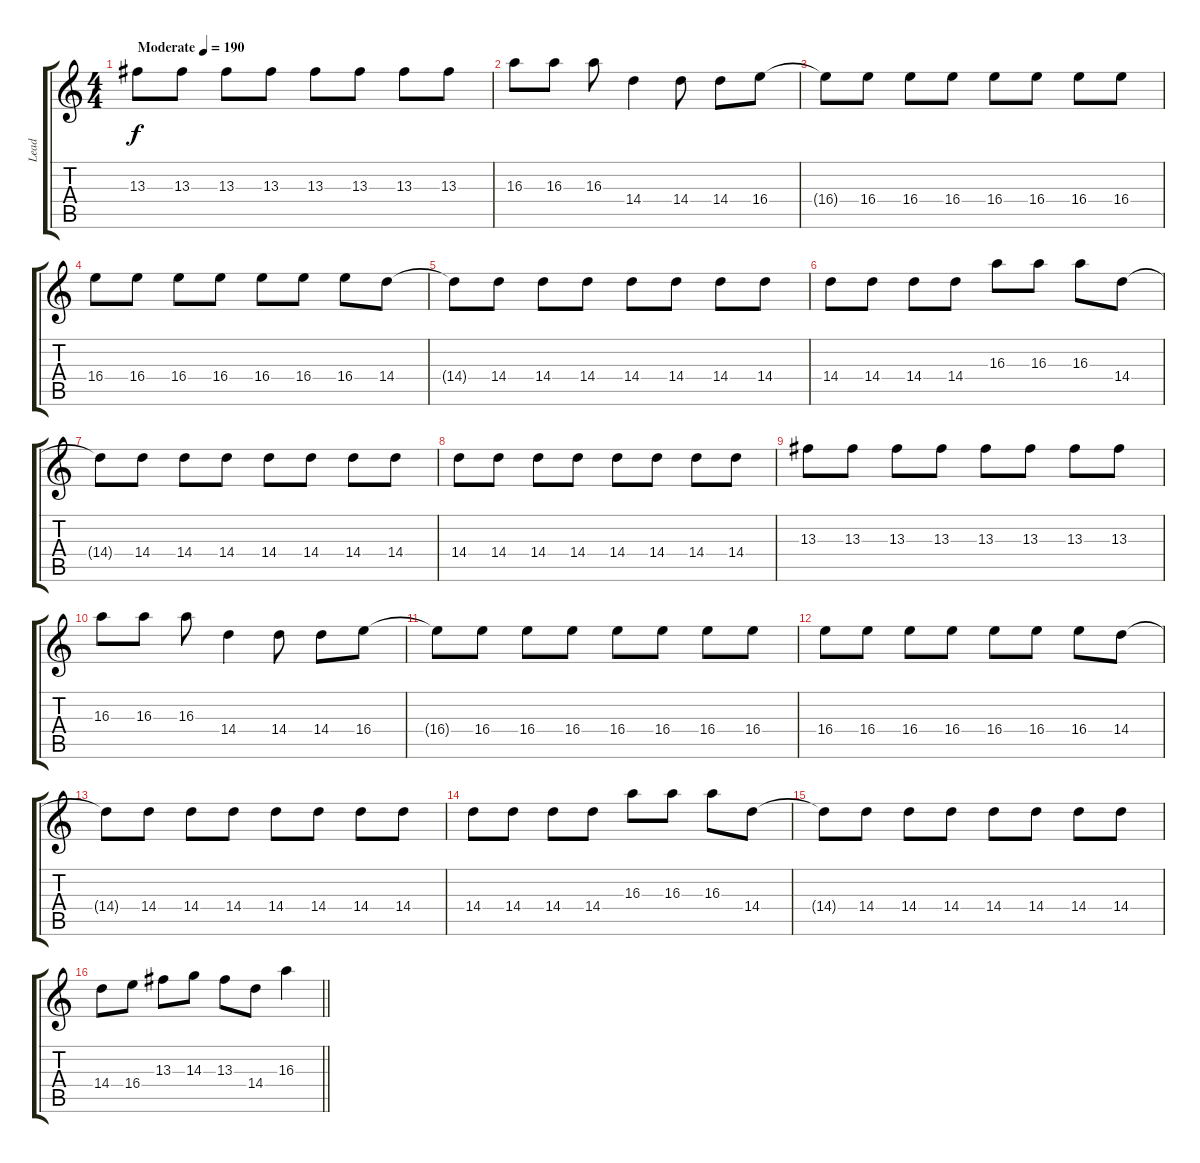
\track ("Lead" "Lead") {instrument distortionguitar}
\staff {score tabs}
\tuning (D4 A3 F3 C3 G2 C2) {hide}
\ts (4 4)
\tempo (190 "Moderate")
\clef g2
\ks c
13.3.8{dy f instrument distortionguitar} 13.3.8 13.3.8 13.3.8 13.3.8 13.3.8 13.3.8 13.3.8 |
16.3.8 16.3.8 16.3.8 14.4.4 14.4.8 14.4.8 16.4.8 |
16.4{t}.8 16.4.8 16.4.8 16.4.8 16.4.8 16.4.8 16.4.8 16.4.8 |
16.4.8 16.4.8 16.4.8 16.4.8 16.4.8 16.4.8 16.4.8 14.4.8 |
14.4{t}.8 14.4.8 14.4.8 14.4.8 14.4.8 14.4.8 14.4.8 14.4.8 |
14.4.8 14.4.8 14.4.8 14.4.8 16.3.8 16.3.8 16.3.8 14.4.8 |
14.4{t}.8 14.4.8 14.4.8 14.4.8 14.4.8 14.4.8 14.4.8 14.4.8 |
14.4.8 14.4.8 14.4.8 14.4.8 14.4.8 14.4.8 14.4.8 14.4.8 |
13.3.8 13.3.8 13.3.8 13.3.8 13.3.8 13.3.8 13.3.8 13.3.8 |
16.3.8 16.3.8 16.3.8 14.4.4 14.4.8 14.4.8 16.4.8 |
16.4{t}.8 16.4.8 16.4.8 16.4.8 16.4.8 16.4.8 16.4.8 16.4.8 |
16.4.8 16.4.8 16.4.8 16.4.8 16.4.8 16.4.8 16.4.8 14.4.8 |
14.4{t}.8 14.4.8 14.4.8 14.4.8 14.4.8 14.4.8 14.4.8 14.4.8 |
14.4.8 14.4.8 14.4.8 14.4.8 16.3.8 16.3.8 16.3.8 14.4.8 |
14.4{t}.8 14.4.8 14.4.8 14.4.8 14.4.8 14.4.8 14.4.8 14.4.8 |
\barLineRight lightlight
14.4.8 16.4.8 13.3.8 14.3.8 13.3.8 14.4.8 16.3.4
